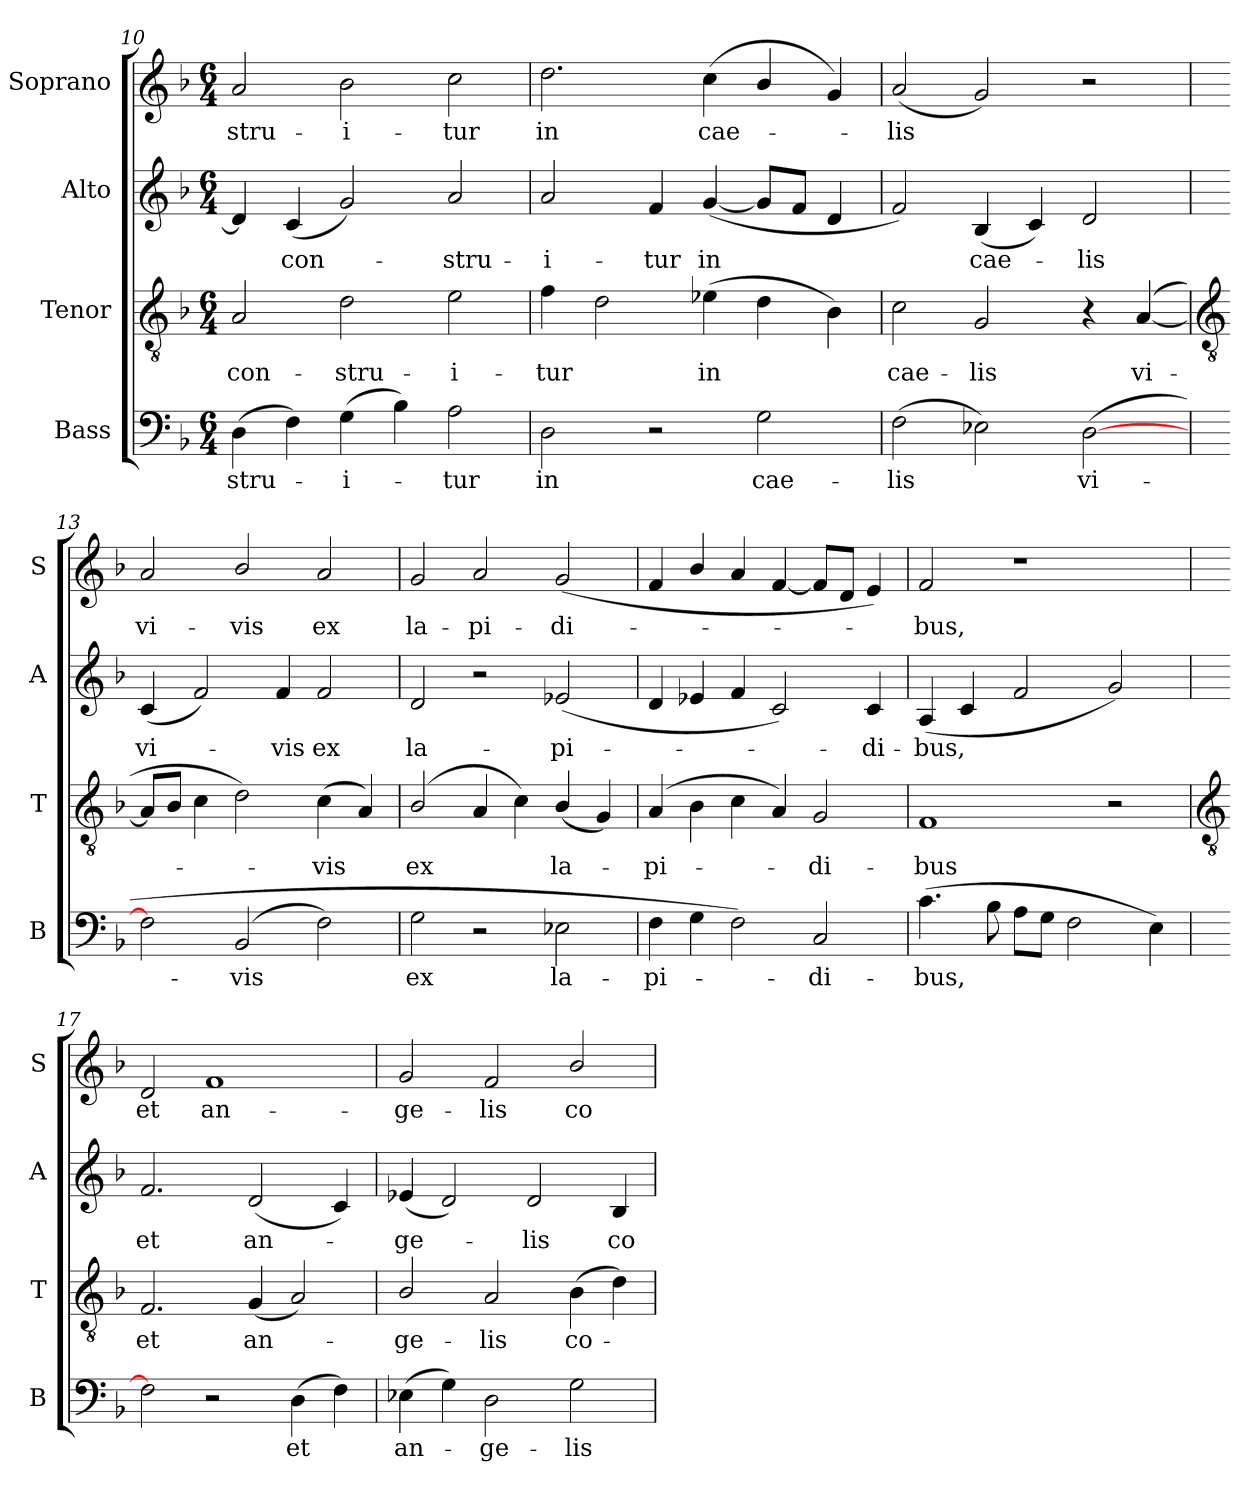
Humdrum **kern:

**kern	**text	**kern	**text	**kern	**text	**kern	**text
*part4	*part4	*part3	*part3	*part2	*part2	*part1	*part1
*staff4	*staff4	*staff3	*staff3	*staff2	*staff2	*staff1	*staff1
*I"Bass	*	*I"Tenor	*	*I"Alto	*	*I"Soprano	*
*I'B	*	*I'T	*	*I'A	*	*I'S	*
*clefF4	*	*clefGv2	*	*clefG2	*	*clefG2	*
*k[b-]	*	*k[b-]	*	*k[b-]	*	*k[b-]	*
*F:	*	*F:	*	*F:	*	*F:	*
*M6/4	*	*M6/4	*	*M6/4	*	*M6/4	*
=10	=10	=10	=10	=10	=10	=10	=10
!	!LO:LY:b	!	!LO:LY:b	!	!	!	!LO:LY:b
(>4D	stru-	2A	con-	4d]	.	2a	-stru-
!	!	!	!	!	!LO:LY:b	!	!
4F)	.	.	.	(<4c	con-	.	.
!	!LO:LY:b	!	!LO:LY:b	!	!	!	!LO:LY:b
(>4G	i-	2d	-stru-	2g)	.	2b-	-i-
4B-)	.	.	.	.	.	.	.
!	!LO:LY:b	!	!LO:LY:b	!	!LO:LY:b	!	!LO:LY:b
2A	tur	2e	-i-	2a	stru-	2cc	-tur
=11	=11	=11	=11	=11	=11	=11	=11
!	!LO:LY:b	!	!LO:LY:b	!	!LO:LY:b	!	!LO:LY:b
2D	in	4f	-tur	2a	-i-	2.dd	in
.	.	2d	.	.	.	.	.
!	!	!	!	!	!LO:LY:b	!	!
2r	.	.	.	4f	-tur	.	.
!	!	!	!LO:LY:b	!	!LO:LY:b	!	!LO:LY:b
.	.	(>4e-X	in	(<[4g	in	(<4cc	cae-
!	!LO:LY:b	!	!	!	!	!	!
2G	cae-	4d	.	8gL]	.	4b-/	.
.	.	.	.	8fJ	.	.	.
.	.	4B-)	.	4d	.	4g)	.
=12	=12	=12	=12	=12	=12	=12	=12
!	!LO:LY:b	!	!LO:LY:b	!	!	!	!LO:LY:b
(>2F	-lis	2c	cae-	2f)	.	(<2a	lis
!	!	!	!LO:LY:b	!	!LO:LY:b	!	!
2E-X)	.	2G	-lis	(<4B-	cae-	2g)	.
.	.	.	.	4c)	.	.	.
!	!LO:LY:b	!	!	!	!LO:LY:b	!	!
(>[2D	vi-	4r	.	2d	lis	2r	.
!	!	!	!LO:LY:b	!	!	!	!
.	.	(<[4A	vi-	.	.	.	.
!!LO:LB:g=z
=13	=13	=13	=13	=13	=13	=13	=13
*	*	*clefGv2	*	*	*	*	*
!	!	!	!	!	!LO:LY:b	!	!LO:LY:b
2F]	.	8AL]	.	(<4c	vi-	2a	vi-
.	.	8B-J	.	.	.	.	.
.	.	4c	.	2f)	.	.	.
!	!LO:LY:b	!	!	!	!	!	!LO:LY:b
(<2BB-	vis	2d)	.	.	.	2b-/	-vis
!	!	!	!	!	!LO:LY:b	!	!
.	.	.	.	4f	vis	.	.
!	!	!	!LO:LY:b	!	!LO:LY:b	!	!LO:LY:b
2F)	.	(<4c	vis	2f	ex	2a	ex
.	.	4A)	.	.	.	.	.
=14	=14	=14	=14	=14	=14	=14	=14
!	!LO:LY:b	!	!LO:LY:b	!	!LO:LY:b	!	!LO:LY:b
2G	ex	(<2B-/	ex	2d	la-	2g	la-
!	!	!	!	!	!	!	!LO:LY:b
2r	.	4A	.	2r	.	2a	-pi-
.	.	4c)	.	.	.	.	.
!	!LO:LY:b	!	!LO:LY:b	!	!LO:LY:b	!	!LO:LY:b
2E-X	la-	(<4B-/	la-	(<2e-X	-pi-	(<2g	-di-
.	.	4G)	.	.	.	.	.
=15	=15	=15	=15	=15	=15	=15	=15
!	!LO:LY:b	!	!LO:LY:b	!	!	!	!
4F	-pi-	(>4A	pi-	4d	.	4f	.
4G	.	4B-	.	4e-X	.	4b-/	.
2F)	.	4c	.	4f	.	4a	.
.	.	4A)	.	2c)	.	[4f	.
!	!LO:LY:b	!	!LO:LY:b	!	!	!	!
2C	di-	2G	-di-	.	.	8fL]	.
.	.	.	.	.	.	8dJ	.
!	!	!	!	!	!LO:LY:b	!	!
.	.	.	.	4c	di-	4e)	.
=16	=16	=16	=16	=16	=16	=16	=16
!	!LO:LY:b	!	!LO:LY:b	!	!LO:LY:b	!	!LO:LY:b
(>4.c	-bus,	1F	-bus	(<4A	-bus,	2f	bus,
.	.	.	.	4c	.	.	.
8B-	.	.	.	.	.	.	.
8AL	.	.	.	2f	.	1r	.
8GJ	.	.	.	.	.	.	.
2F	.	.	.	.	.	.	.
.	.	2r	.	2g)	.	.	.
4E)	.	.	.	.	.	.	.
!!LO:LB:g=z
=17	=17	=17	=17	=17	=17	=17	=17
*	*	*clefGv2	*	*	*	*	*
!	!	!	!LO:LY:b	!	!LO:LY:b	!	!LO:LY:b
2F]	.	2.F	et	2.f	et	2d	et
!	!	!	!	!	!	!	!LO:LY:b
2r	.	.	.	.	.	1f	an-
!	!	!	!LO:LY:b	!	!LO:LY:b	!	!
.	.	(<4G	an-	(<2d	an-	.	.
!	!LO:LY:b	!	!	!	!	!	!
(>4D	et	2A)	.	.	.	.	.
4F)	.	.	.	4c)	.	.	.
=18	=18	=18	=18	=18	=18	=18	=18
!	!LO:LY:b	!	!LO:LY:b	!	!LO:LY:b	!	!LO:LY:b
(>4E-X	an-	2B-/	ge-	(<4e-X	ge-	2g	-ge-
4G)	.	.	.	2d)	.	.	.
!	!LO:LY:b	!	!LO:LY:b	!	!	!	!LO:LY:b
2D	ge-	2A	-lis	.	.	2f	-lis
!	!	!	!	!	!LO:LY:b	!	!
.	.	.	.	2d	lis	.	.
!	!LO:LY:b	!	!LO:LY:b	!	!	!	!LO:LY:b
2G	-lis	(>4B-	co-	.	.	2b-/	co-
!	!	!	!	!	!LO:LY:b	!	!
.	.	4d)	.	4B-	co-	.	.
=	=	=	=	=	=	=	=
*-	*-	*-	*-	*-	*-	*-	*-
